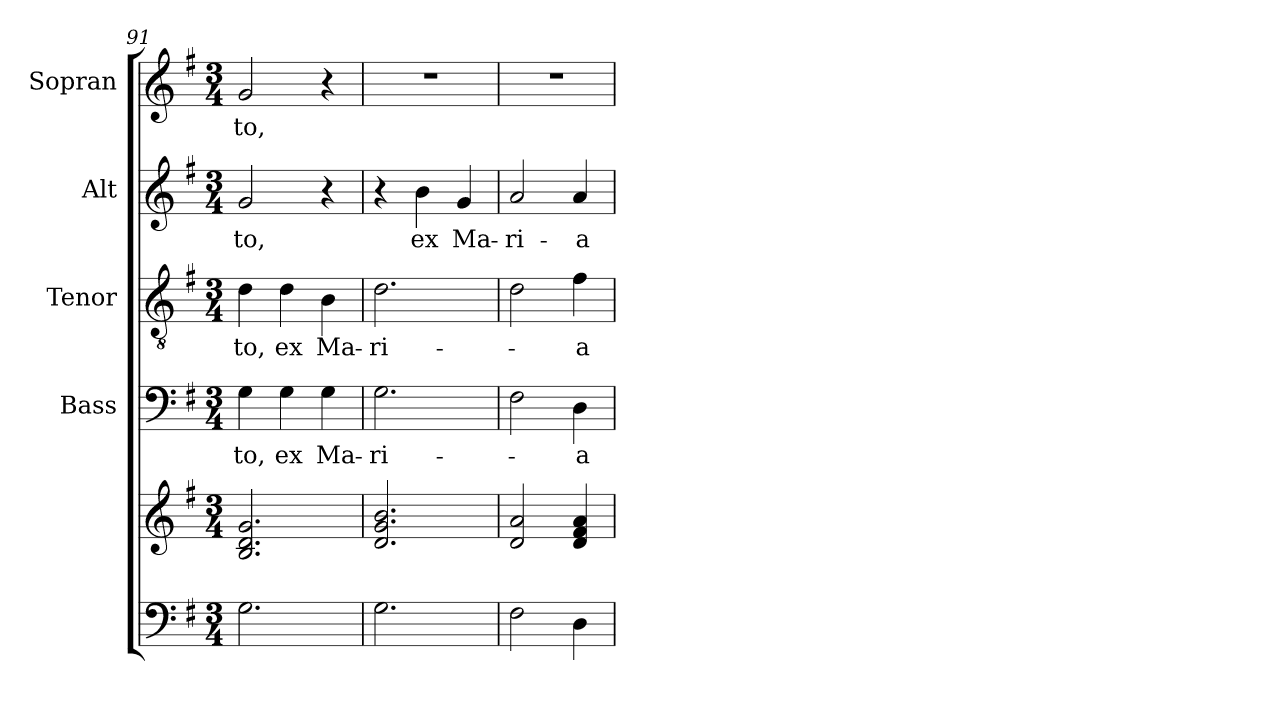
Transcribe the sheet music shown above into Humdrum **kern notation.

**kern	**kern	**kern	**text	**kern	**text	**kern	**text	**kern	**text
*part5	*part5	*part4	*part4	*part3	*part3	*part2	*part2	*part1	*part1
*staff6	*staff5	*staff4	*staff4	*staff3	*staff3	*staff2	*staff2	*staff1	*staff1
*	*	*I"Bass	*	*I"Tenor	*	*I"Alt	*	*I"Sopran	*
*	*	*I'B.	*	*I'T.	*	*I'A.	*	*I'S.	*
*clefF4	*clefG2	*clefF4	*	*clefGv2	*	*clefG2	*	*clefG2	*
*k[f#]	*k[f#]	*k[f#]	*	*k[f#]	*	*k[f#]	*	*k[f#]	*
*G:	*G:	*G:	*	*G:	*	*G:	*	*G:	*
*M3/4	*M3/4	*M3/4	*	*M3/4	*	*M3/4	*	*M3/4	*
=91	=91	=91	=91	=91	=91	=91	=91	=91	=91
!	!	!	!LO:LY:b	!	!LO:LY:b	!	!LO:LY:b	!	!LO:LY:b
2.G\	2.B/ 2.d/ 2.g/	4G\	-to,	4d\	-to,	2g/	-to,	2g/	-to,
!	!	!	!LO:LY:b	!	!LO:LY:b	!	!	!	!
.	.	4G\	ex	4d\	ex	.	.	.	.
!	!	!	!LO:LY:b	!	!LO:LY:b	!	!	!	!
.	.	4G\	Ma-	4B\	Ma-	4r	.	4r	.
!!LO:PB:g=z
=92	=92	=92	=92	=92	=92	=92	=92	=92	=92
!	!	!	!LO:LY:b	!	!LO:LY:b	!	!	!	!
2.G\	2.d/ 2.g/ 2.b/	2.G\	-ri-	2.d\	-ri-	4r	.	2.r	.
!	!	!	!	!	!	!	!LO:LY:b	!	!
.	.	.	.	.	.	4b\	ex	.	.
!	!	!	!	!	!	!	!LO:LY:b	!	!
.	.	.	.	.	.	4g/	Ma-	.	.
=93	=93	=93	=93	=93	=93	=93	=93	=93	=93
!	!	!	!	!	!	!	!LO:LY:b	!	!
2F#\	2d/ 2a/	2F#\	.	2d\	.	2a/	-ri-	2.r	.
!	!	!	!LO:LY:b	!	!LO:LY:b	!	!LO:LY:b	!	!
4D\	4d/ 4f#/ 4a/	4D\	-a	4f#\	-a	4a/	-a	.	.
=	=	=	=	=	=	=	=	=	=
*-	*-	*-	*-	*-	*-	*-	*-	*-	*-
